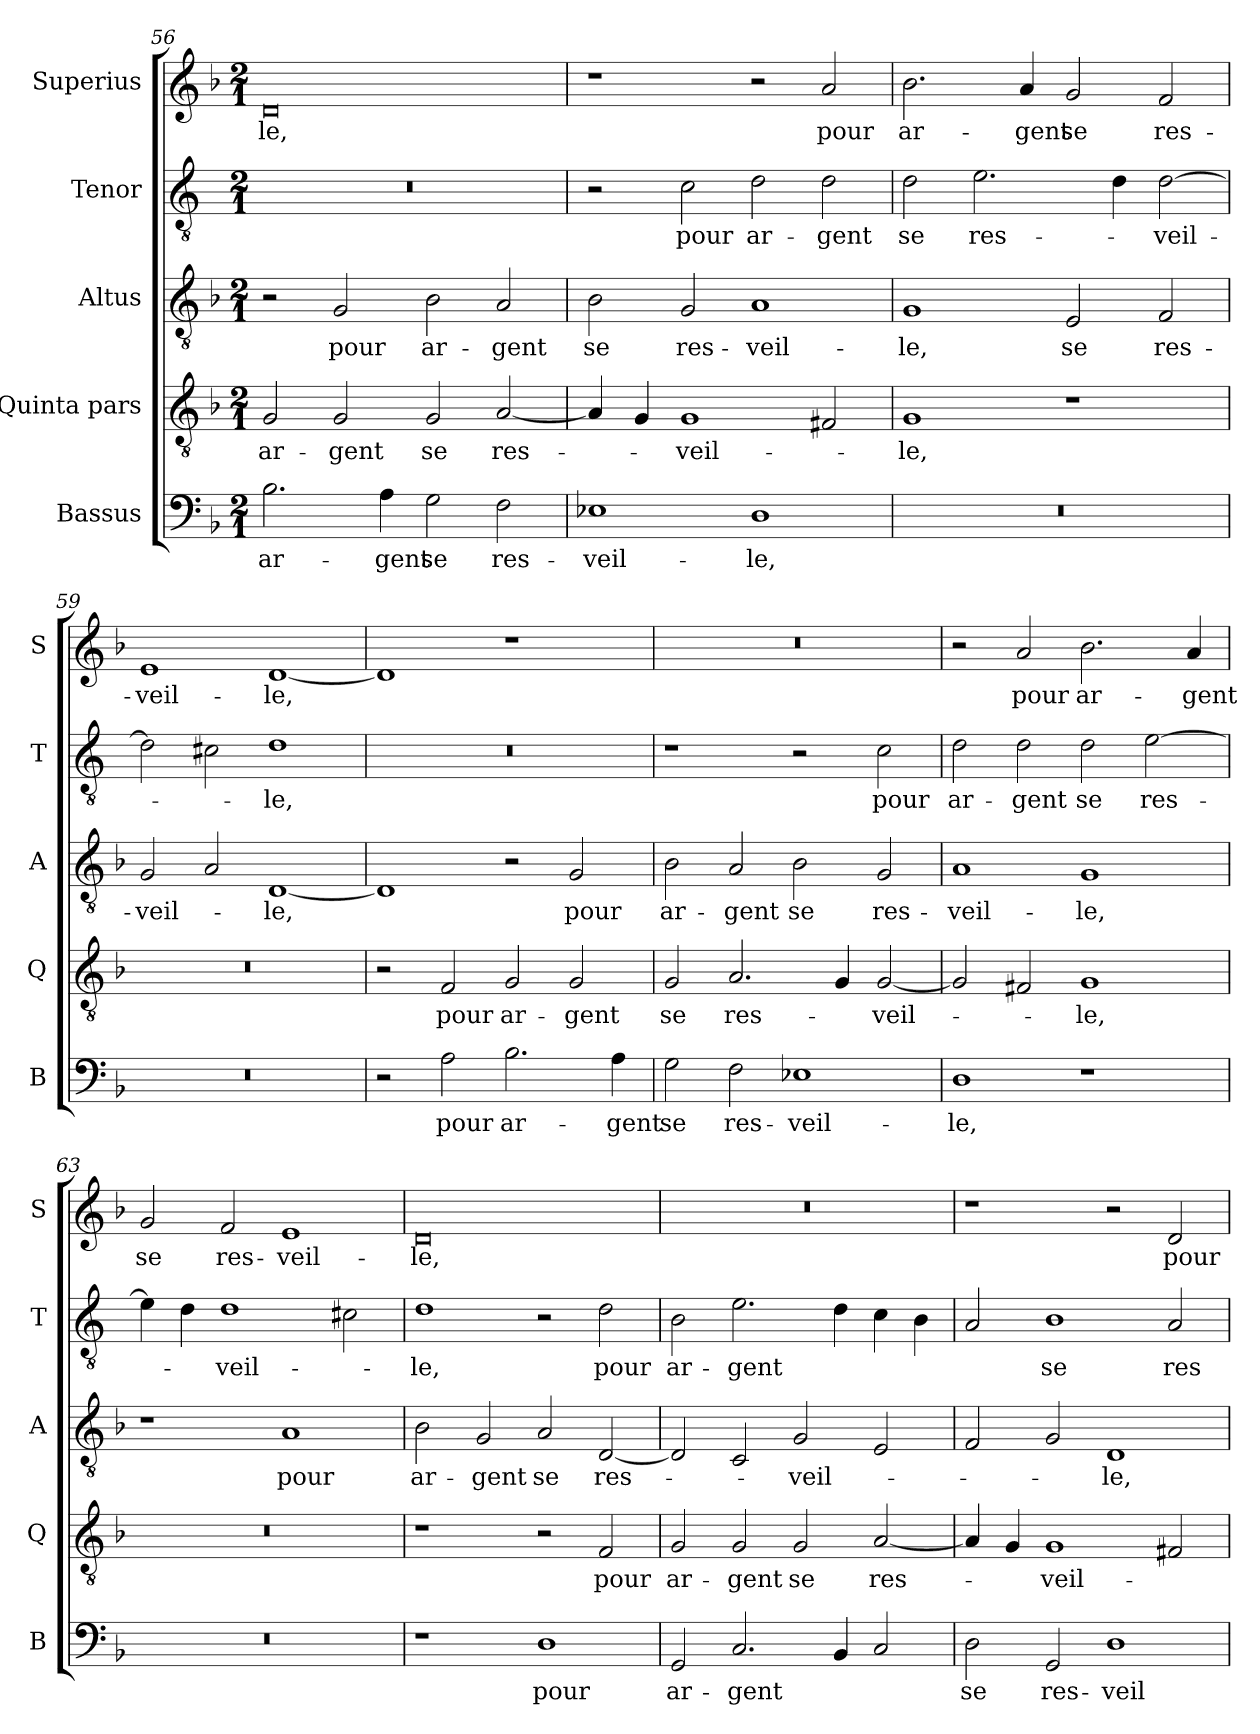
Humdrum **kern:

**kern	**text	**kern	**text	**kern	**text	**kern	**text	**kern	**text
*part5	*part5	*part4	*part4	*part3	*part3	*part2	*part2	*part1	*part1
*staff5	*staff5	*staff4	*staff4	*staff3	*staff3	*staff2	*staff2	*staff1	*staff1
*I"Bassus	*	*I"Quinta pars	*	*I"Altus	*	*I"Tenor	*	*I"Superius	*
*I'B	*	*I'Q	*	*I'A	*	*I'T	*	*I'S	*
*clefF4	*	*clefGv2	*	*clefGv2	*	*clefGv2	*	*clefG2	*
*k[b-]	*	*k[b-]	*	*k[b-]	*	*k[]	*	*k[b-]	*
*M2/1	*	*M2/1	*	*M2/1	*	*M2/1	*	*M2/1	*
=56	=56	=56	=56	=56	=56	=56	=56	=56	=56
2.B-\	ar-	2G/	ar-	2r	.	0r	.	0d	-le,
.	.	2G/	-gent	2G/	pour	.	.	.	.
4A\	-gent	.	.	.	.	.	.	.	.
2G\	se	2G/	se	2B-\	ar-	.	.	.	.
2F\	res-	[2A/	res-	2A/	-gent	.	.	.	.
=57	=57	=57	=57	=57	=57	=57	=57	=57	=57
1E-X	-veil-	4A/]	.	2B-\	se	2r	.	1r	.
.	.	4G	.	.	.	.	.	.	.
.	.	1G	-veil-	2G/	res-	2c\	pour	.	.
1D	-le,	.	.	1A	-veil-	2d\	ar-	2r	.
.	.	2F#X/	.	.	.	2d\	-gent	2a/	pour
=58	=58	=58	=58	=58	=58	=58	=58	=58	=58
0r	.	1G	-le,	1G	-le,	2d\	se	2.b-\	ar-
.	.	.	.	.	.	2.e\	res-	.	.
.	.	.	.	.	.	.	.	4a/	-gent
.	.	1r	.	2E/	se	.	.	2g/	se
.	.	.	.	.	.	4d\	.	.	.
.	.	.	.	2F/	res-	[2d\	-veil-	2f/	res-
=59	=59	=59	=59	=59	=59	=59	=59	=59	=59
0r	.	0r	.	2G/	-veil-	2d\]	.	1e	-veil-
.	.	.	.	2A/	.	2c#X\	.	.	.
.	.	.	.	[1D	-le,	1d	-le,	[1d	-le,
=60	=60	=60	=60	=60	=60	=60	=60	=60	=60
2r	.	2r	.	1D]	.	0r	.	1d]	.
2A\	pour	2F/	pour	.	.	.	.	.	.
2.B-\	ar-	2G/	ar-	2r	.	.	.	1r	.
.	.	2G/	-gent	2G/	pour	.	.	.	.
4A\	-gent	.	.	.	.	.	.	.	.
=61	=61	=61	=61	=61	=61	=61	=61	=61	=61
2G\	se	2G/	se	2B-\	ar-	1r	.	0r	.
2F\	res-	2.A/	res-	2A/	-gent	.	.	.	.
1E-X	-veil-	.	.	2B-\	se	2r	.	.	.
.	.	4G/	.	.	.	.	.	.	.
.	.	[2G/	-veil-	2G/	res-	2c\	pour	.	.
=62	=62	=62	=62	=62	=62	=62	=62	=62	=62
1D	-le,	2G/]	.	1A	-veil-	2d\	ar-	2r	.
.	.	2F#X/	.	.	.	2d\	-gent	2a/	pour
1r	.	1G	-le,	1G	-le,	2d\	se	2.b-\	ar-
.	.	.	.	.	.	[2e\	res-	.	.
.	.	.	.	.	.	.	.	4a/	-gent
=63	=63	=63	=63	=63	=63	=63	=63	=63	=63
0r	.	0r	.	1r	.	4e\]	.	2g/	se
.	.	.	.	.	.	4d\	.	.	.
.	.	.	.	.	.	1d	-veil-	2f/	-res-
.	.	.	.	1A	pour	.	.	1e	-veil-
.	.	.	.	.	.	2c#X\	.	.	.
=64	=64	=64	=64	=64	=64	=64	=64	=64	=64
1r	.	1r	.	2B-\	ar-	1d	-le,	0d	-le,
.	.	.	.	2G/	-gent	.	.	.	.
1D	pour	2r	.	2A/	se	2r	.	.	.
.	.	2F/	pour	[2D/	res-	2d\	pour	.	.
=65	=65	=65	=65	=65	=65	=65	=65	=65	=65
2GG/	ar-	2G/	ar-	2D/]	.	2B\	ar-	0r	.
2.C/	-gent	2G/	-gent	2C/	.	2.e\	-gent	.	.
.	.	2G/	se	2G/	-veil-	.	.	.	.
4BB-/	.	.	.	.	.	4d\	.	.	.
2C/	.	[2A/	res-	2E/	.	4c\	.	.	.
.	.	.	.	.	.	4B\	.	.	.
=66	=66	=66	=66	=66	=66	=66	=66	=66	=66
2D\	se	4A/]	.	2F/	.	2A/	.	1r	.
.	.	4G/	.	.	.	.	.	.	.
2GG/	res-	1G	-veil-	2G/	.	1B	se	.	.
1D	-veil-	.	.	1D	-le,	.	.	2r	.
.	.	2F#X/	.	.	.	2A/	res-	2d/	pour
=	=	=	=	=	=	=	=	=	=
*-	*-	*-	*-	*-	*-	*-	*-	*-	*-
